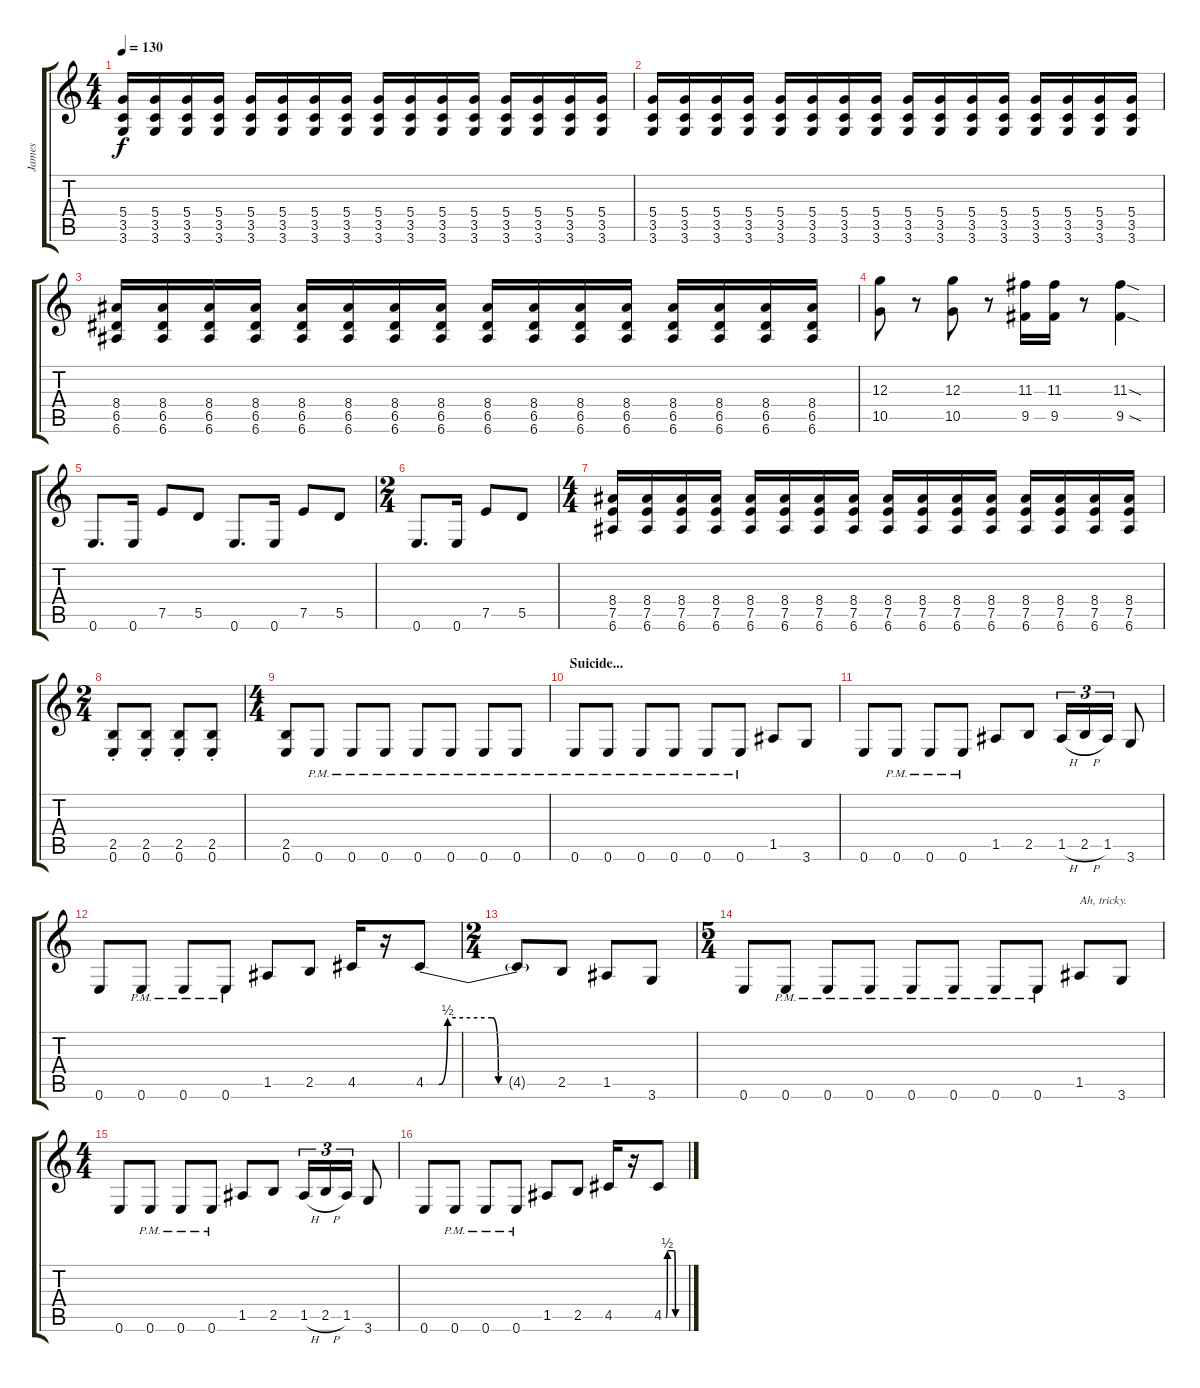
\track ("James" "James") {instrument distortionguitar}
\staff {score tabs}
\tuning (E4 B3 G3 D3 A2 E2) {hide}
\ts (4 4)
\section ("" "")
\tempo 130
\clef g2
\ks c
(5.4 3.5 3.6).16{dy f} (5.4 3.5 3.6).16 (5.4 3.5 3.6).16 (5.4 3.5 3.6).16 (5.4 3.5 3.6).16 (5.4 3.5 3.6).16 (5.4 3.5 3.6).16 (5.4 3.5 3.6).16 (5.4 3.5 3.6).16 (5.4 3.5 3.6).16 (5.4 3.5 3.6).16 (5.4 3.5 3.6).16 (5.4 3.5 3.6).16 (5.4 3.5 3.6).16 (5.4 3.5 3.6).16 (5.4 3.5 3.6).16 |
(5.4 3.5 3.6).16 (5.4 3.5 3.6).16 (5.4 3.5 3.6).16 (5.4 3.5 3.6).16 (5.4 3.5 3.6).16 (5.4 3.5 3.6).16 (5.4 3.5 3.6).16 (5.4 3.5 3.6).16 (5.4 3.5 3.6).16 (5.4 3.5 3.6).16 (5.4 3.5 3.6).16 (5.4 3.5 3.6).16 (5.4 3.5 3.6).16 (5.4 3.5 3.6).16 (5.4 3.5 3.6).16 (5.4 3.5 3.6).16 |
(8.4 6.5 6.6).16 (8.4 6.5 6.6).16 (8.4 6.5 6.6).16 (8.4 6.5 6.6).16 (8.4 6.5 6.6).16 (8.4 6.5 6.6).16 (8.4 6.5 6.6).16 (8.4 6.5 6.6).16 (8.4 6.5 6.6).16 (8.4 6.5 6.6).16 (8.4 6.5 6.6).16 (8.4 6.5 6.6).16 (8.4 6.5 6.6).16 (8.4 6.5 6.6).16 (8.4 6.5 6.6).16 (8.4 6.5 6.6).16 |
(12.3 10.5).8 r.8 (12.3 10.5).8 r.8 (11.3 9.5).16 (11.3 9.5).16 r.8 (11.3{sod} 9.5{sod}).4 |
0.6.8{d} 0.6.16 7.5.8 5.5.8 0.6.8{d} 0.6.16 7.5.8 5.5.8 |
\ts (2 4)
0.6.8{d} 0.6.16 7.5.8 5.5.8 |
\ts (4 4)
(8.4 7.5 6.6).16 (8.4 7.5 6.6).16 (8.4 7.5 6.6).16 (8.4 7.5 6.6).16 (8.4 7.5 6.6).16 (8.4 7.5 6.6).16 (8.4 7.5 6.6).16 (8.4 7.5 6.6).16 (8.4 7.5 6.6).16 (8.4 7.5 6.6).16 (8.4 7.5 6.6).16 (8.4 7.5 6.6).16 (8.4 7.5 6.6).16 (8.4 7.5 6.6).16 (8.4 7.5 6.6).16 (8.4 7.5 6.6).16 |
\ts (2 4)
(2.5{st} 0.6{st}).8 (2.5{st} 0.6{st}).8 (2.5{st} 0.6{st}).8 (2.5{st} 0.6{st}).8 |
\ts (4 4)
(2.5 0.6).8 0.6{pm}.8 0.6{pm}.8 0.6{pm}.8 0.6{pm}.8 0.6{pm}.8 0.6{pm}.8 0.6{pm}.8 |
\section ("" "Suicide...")
0.6{pm}.8 0.6{pm}.8 0.6{pm}.8 0.6{pm}.8 0.6{pm}.8 0.6{pm}.8 1.5.8 3.6.8 |
0.6.8 0.6{pm}.8 0.6{pm}.8 0.6{pm}.8 1.5.8 2.5.8 1.5{h}.16{tu (3 2)} 2.5{h}.16{tu (3 2)} 1.5.16{tu (3 2)} 3.6.8 |
0.6.8 0.6{pm}.8 0.6{pm}.8 0.6{pm}.8 1.5.8 2.5.8 4.5.16 r.16 4.5{be (custom 0 0 6 0 10 2 30 2 33 0 45 0 60 0)}.8 |
\ts (2 4)
4.5{t}.8 2.5.8 1.5.8 3.6.8 |
\ts (5 4)
0.6.8 0.6{pm}.8 0.6{pm}.8 0.6{pm}.8 0.6{pm}.8 0.6{pm}.8 0.6{pm}.8 0.6{pm}.8 1.5.8{txt "Ah, tricky."} 3.6.8 |
\ts (4 4)
0.6.8 0.6{pm}.8 0.6{pm}.8 0.6{pm}.8 1.5.8 2.5.8 1.5{h}.16{tu (3 2)} 2.5{h}.16{tu (3 2)} 1.5.16{tu (3 2)} 3.6.8 |
0.6.8 0.6{pm}.8 0.6{pm}.8 0.6{pm}.8 1.5.8 2.5.8 4.5.16 r.16 4.5{be (custom 0 0 6 0 10 2 30 2 33 0 45 0 60 0)}.8
